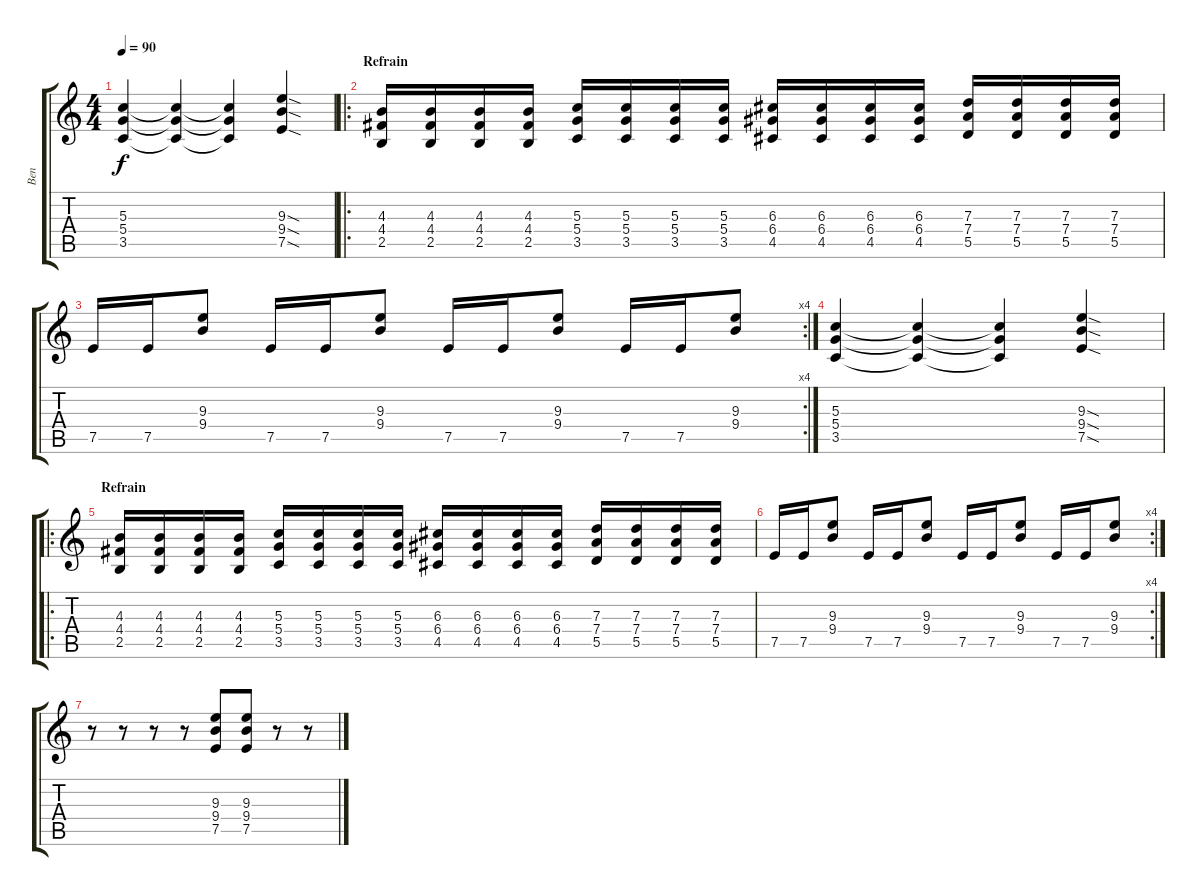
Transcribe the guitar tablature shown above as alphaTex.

\track ("Ben" "Ben") {instrument distortionguitar}
\staff {score tabs}
\tuning (E4 B3 G3 D3 A2 E2) {hide}
\ts (4 4)
\tempo 90
\clef g2
\ks c
(5.3 5.4 3.5).4{dy f} (5.3{t} 5.4{t} 3.5{t}).4 (5.3{t} 5.4{t} 3.5{t}).4 (9.3{sod} 9.4{sod} 7.5{sod}).4 |
\ro
\section ("" "Refrain")
(4.3 4.4 2.5).16 (4.3 4.4 2.5).16 (4.3 4.4 2.5).16 (4.3 4.4 2.5).16 (5.3 5.4 3.5).16 (5.3 5.4 3.5).16 (5.3 5.4 3.5).16 (5.3 5.4 3.5).16 (6.3 6.4 4.5).16 (6.3 6.4 4.5).16 (6.3 6.4 4.5).16 (6.3 6.4 4.5).16 (7.3 7.4 5.5).16 (7.3 7.4 5.5).16 (7.3 7.4 5.5).16 (7.3 7.4 5.5).16 |
\rc 4
7.5.16 7.5.16 (9.3 9.4).8 7.5.16 7.5.16 (9.3 9.4).8 7.5.16 7.5.16 (9.3 9.4).8 7.5.16 7.5.16 (9.3 9.4).8 |
(5.3 5.4 3.5).4 (5.3{t} 5.4{t} 3.5{t}).4 (5.3{t} 5.4{t} 3.5{t}).4 (9.3{sod} 9.4{sod} 7.5{sod}).4 |
\ro
\section ("" "Refrain")
(4.3 4.4 2.5).16 (4.3 4.4 2.5).16 (4.3 4.4 2.5).16 (4.3 4.4 2.5).16 (5.3 5.4 3.5).16 (5.3 5.4 3.5).16 (5.3 5.4 3.5).16 (5.3 5.4 3.5).16 (6.3 6.4 4.5).16 (6.3 6.4 4.5).16 (6.3 6.4 4.5).16 (6.3 6.4 4.5).16 (7.3 7.4 5.5).16 (7.3 7.4 5.5).16 (7.3 7.4 5.5).16 (7.3 7.4 5.5).16 |
\rc 4
7.5.16 7.5.16 (9.3 9.4).8 7.5.16 7.5.16 (9.3 9.4).8 7.5.16 7.5.16 (9.3 9.4).8 7.5.16 7.5.16 (9.3 9.4).8 |
r.8 r.8 r.8 r.8 (9.3 9.4 7.5).8 (9.3 9.4 7.5).8 r.8 r.8
